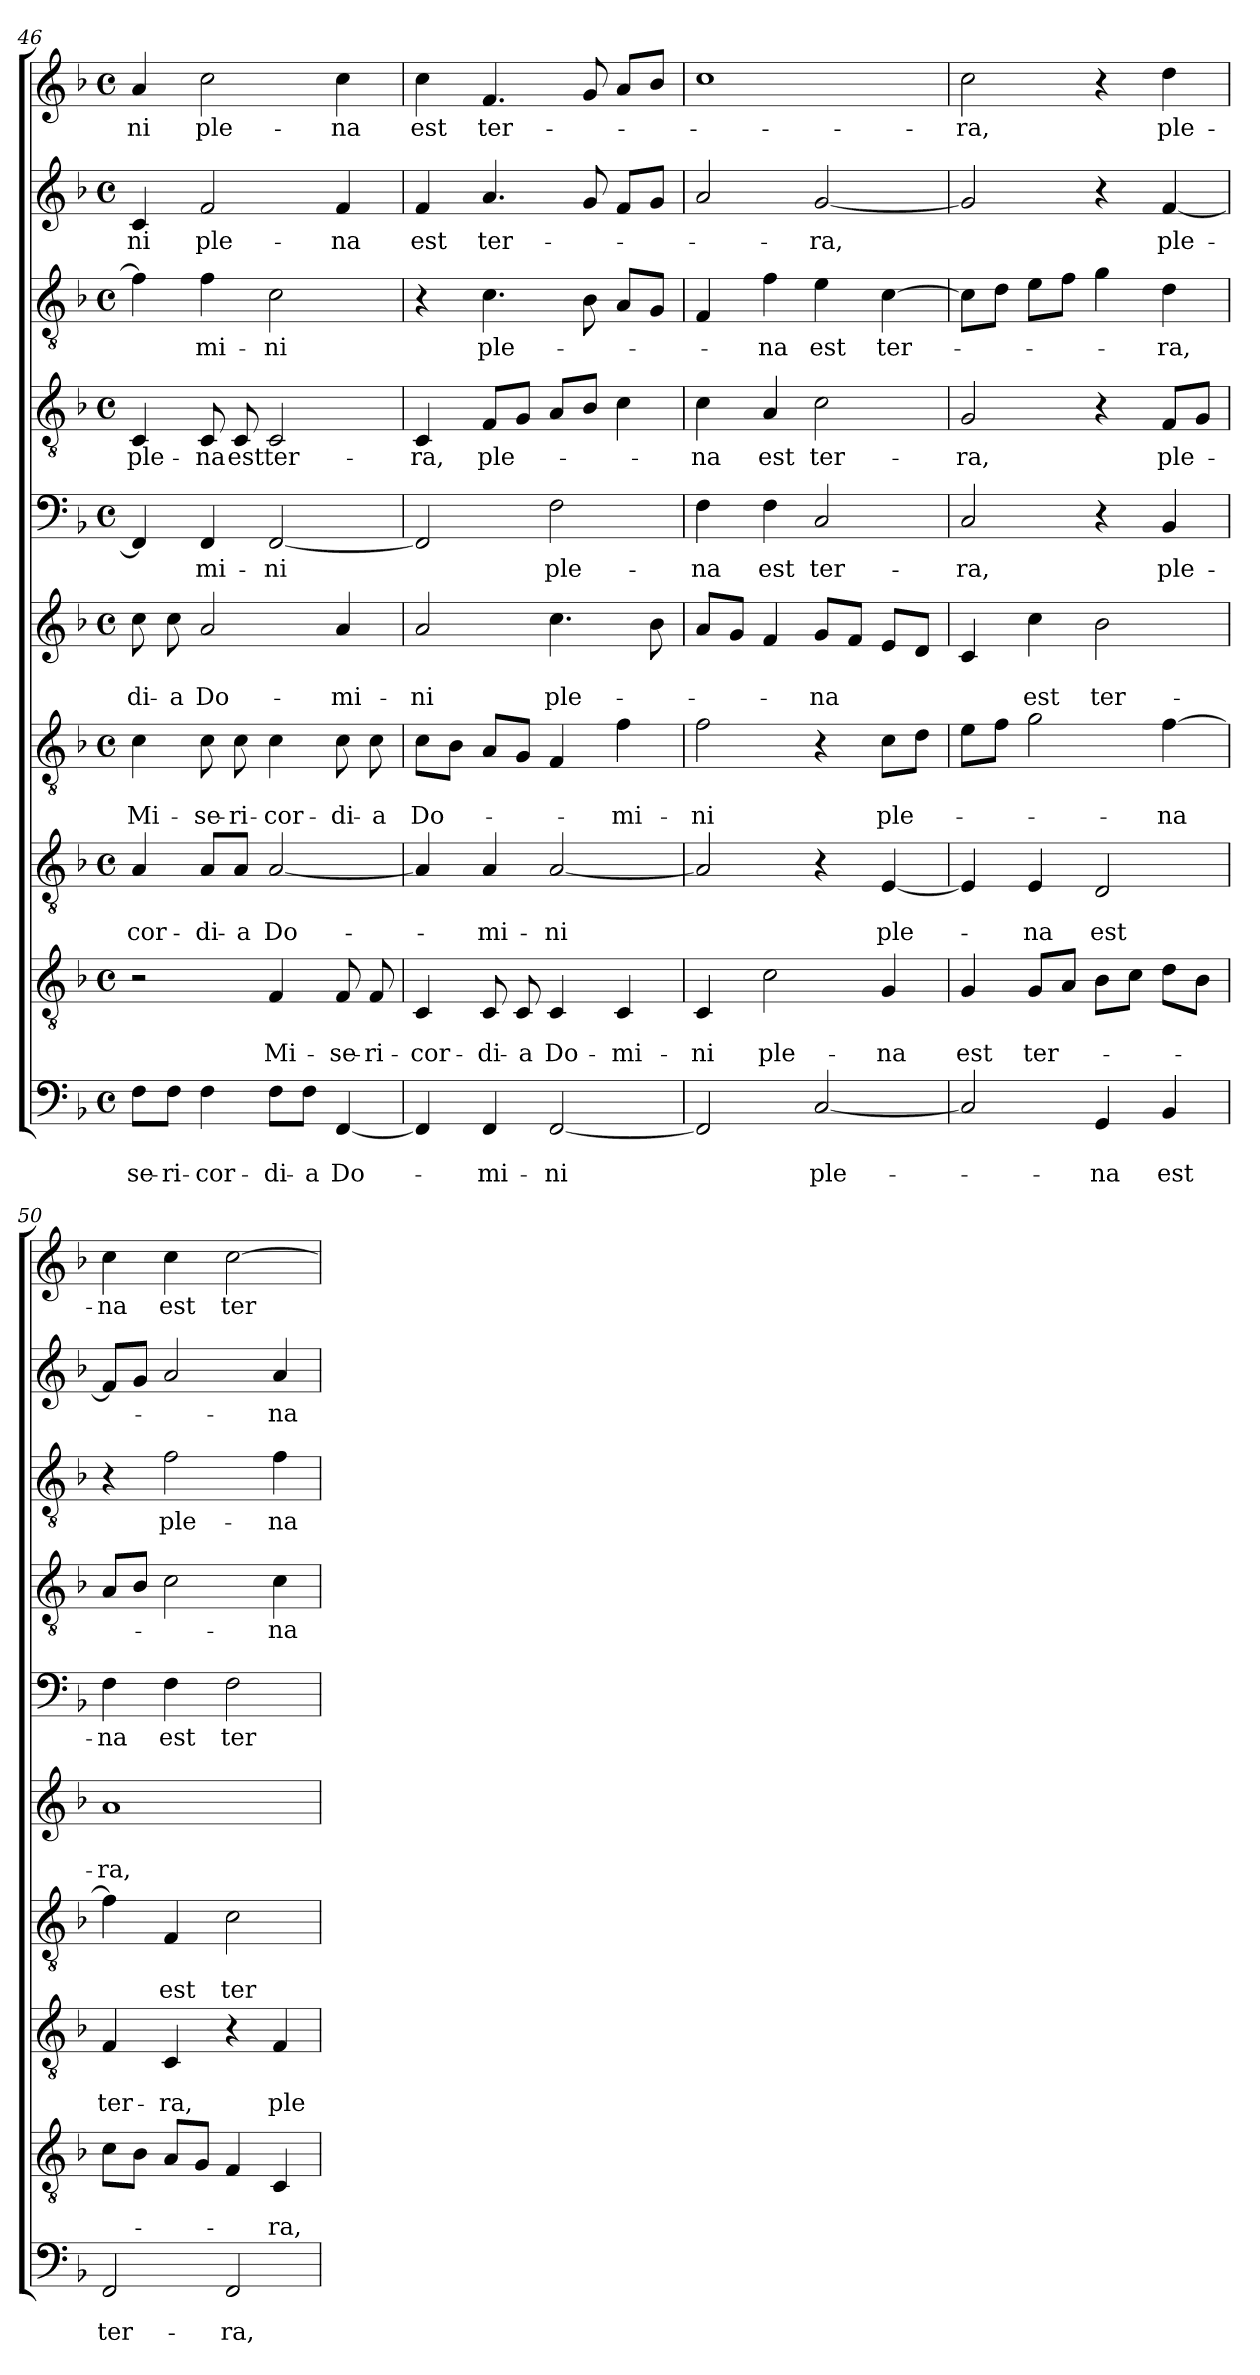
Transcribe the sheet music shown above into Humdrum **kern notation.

**kern	**text	**text	**kern	**text	**text	**kern	**text	**text	**kern	**text	**text	**kern	**text	**text	**kern	**text	**kern	**text	**kern	**text	**kern	**text	**kern	**text
*part10	*part10	*part10	*part9	*part9	*part9	*part8	*part8	*part8	*part7	*part7	*part7	*part6	*part6	*part6	*part5	*part5	*part4	*part4	*part3	*part3	*part2	*part2	*part1	*part1
*staff10	*staff10	*staff10	*staff9	*staff9	*staff9	*staff8	*staff8	*staff8	*staff7	*staff7	*staff7	*staff6	*staff6	*staff6	*staff5	*staff5	*staff4	*staff4	*staff3	*staff3	*staff2	*staff2	*staff1	*staff1
*clefF4	*	*	*clefGv2	*	*	*clefGv2	*	*	*clefGv2	*	*	*clefG2	*	*	*clefF4	*	*clefGv2	*	*clefGv2	*	*clefG2	*	*clefG2	*
*k[b-]	*	*	*k[b-]	*	*	*k[b-]	*	*	*k[b-]	*	*	*k[b-]	*	*	*k[b-]	*	*k[b-]	*	*k[b-]	*	*k[b-]	*	*k[b-]	*
*F:	*	*	*F:	*	*	*F:	*	*	*F:	*	*	*F:	*	*	*F:	*	*F:	*	*F:	*	*F:	*	*F:	*
*M4/4	*	*	*M4/4	*	*	*M4/4	*	*	*M4/4	*	*	*M4/4	*	*	*M4/4	*	*M4/4	*	*M4/4	*	*M4/4	*	*M4/4	*
*met(c)	*	*	*met(c)	*	*	*met(c)	*	*	*met(c)	*	*	*met(c)	*	*	*met(c)	*	*met(c)	*	*met(c)	*	*met(c)	*	*met(c)	*
=46	=46	=46	=46	=46	=46	=46	=46	=46	=46	=46	=46	=46	=46	=46	=46	=46	=46	=46	=46	=46	=46	=46	=46	=46
8F\L	.	-se-	2r	.	.	4A/	.	-cor-	4c\	.	Mi-	8cc\	.	-di-	4FF/]	.	4C/	ple-	4f\]	.	4c/	-ni	4a/	-ni
8F\J	.	-ri-	.	.	.	.	.	.	.	.	.	8cc\	.	-a	.	.	.	.	.	.	.	.	.	.
4F\	.	-cor-	.	.	.	8A/L	.	-di-	8c\	.	-se-	2a/	.	Do-	4FF/	-mi-	8C/	-na	4f\	-mi-	2f/	ple-	2cc\	ple-
.	.	.	.	.	.	8A/J	.	-a	8c\	.	-ri-	.	.	.	.	.	8C/	est	.	.	.	.	.	.
8F\L	.	-di-	4F/	.	Mi-	[2A/	.	Do-	4c\	.	-cor-	.	.	.	[2FF/	-ni	2C/	ter-	2c\	-ni	.	.	.	.
8F\J	.	-a	.	.	.	.	.	.	.	.	.	.	.	.	.	.	.	.	.	.	.	.	.	.
[4FF/	.	Do-	8F/	.	-se-	.	.	.	8c\	.	-di-	4a/	.	-mi-	.	.	.	.	.	.	4f/	-na	4cc\	-na
.	.	.	8F/	.	-ri-	.	.	.	8c\	.	-a	.	.	.	.	.	.	.	.	.	.	.	.	.
=47	=47	=47	=47	=47	=47	=47	=47	=47	=47	=47	=47	=47	=47	=47	=47	=47	=47	=47	=47	=47	=47	=47	=47	=47
4FF/]	.	.	4C/	.	-cor-	4A/]	.	.	8c\L	.	Do-	2a/	.	-ni	2FF/]	.	4C/	-ra,	4r	.	4f/	est	4cc\	est
.	.	.	.	.	.	.	.	.	8B-\J	.	.	.	.	.	.	.	.	.	.	.	.	.	.	.
4FF/	.	-mi-	8C/	.	-di-	4A/	.	-mi-	8A/L	.	.	.	.	.	.	.	8F/L	ple-	4.c\	ple-	4.a/	ter-	4.f/	ter-
.	.	.	8C/	.	-a	.	.	.	8G/J	.	.	.	.	.	.	.	8G/J	.	.	.	.	.	.	.
[2FF/	.	-ni	4C/	.	Do-	[2A/	.	-ni	4F/	.	.	4.cc\	.	ple-	2F\	ple-	8A/L	.	.	.	.	.	.	.
.	.	.	.	.	.	.	.	.	.	.	.	.	.	.	.	.	8B-/J	.	8B-\	.	8g/	.	8g/	.
.	.	.	4C/	.	-mi-	.	.	.	4f\	.	-mi-	.	.	.	.	.	4c\	.	8A/L	.	8f/L	.	8a/L	.
.	.	.	.	.	.	.	.	.	.	.	.	8b-\	.	.	.	.	.	.	8G/J	.	8g/J	.	8b-/J	.
=48	=48	=48	=48	=48	=48	=48	=48	=48	=48	=48	=48	=48	=48	=48	=48	=48	=48	=48	=48	=48	=48	=48	=48	=48
2FF/]	.	.	4C/	.	-ni	2A/]	.	.	2f\	.	-ni	8a/L	.	.	4F\	-na	4c\	-na	4F/	.	2a/	.	1cc	.
.	.	.	.	.	.	.	.	.	.	.	.	8g/J	.	.	.	.	.	.	.	.	.	.	.	.
.	.	.	2c\	.	ple-	.	.	.	.	.	.	4f/	.	.	4F\	est	4A/	est	4f\	-na	.	.	.	.
[2C/	.	ple-	.	.	.	4r	.	.	4r	.	.	8g/L	.	-na	2C/	ter-	2c\	ter-	4e\	est	[2g/	-ra,	.	.
.	.	.	.	.	.	.	.	.	.	.	.	8f/J	.	.	.	.	.	.	.	.	.	.	.	.
.	.	.	4G/	.	-na	[4E/	.	ple-	8c\L	.	ple-	8e/L	.	.	.	.	.	.	[4c\	ter-	.	.	.	.
.	.	.	.	.	.	.	.	.	8d\J	.	.	8d/J	.	.	.	.	.	.	.	.	.	.	.	.
!!LO:PB:g=z
=49	=49	=49	=49	=49	=49	=49	=49	=49	=49	=49	=49	=49	=49	=49	=49	=49	=49	=49	=49	=49	=49	=49	=49	=49
2C/]	.	.	4G/	.	est	4E/]	.	.	8e\L	.	.	4c/	.	.	2C/	-ra,	2G/	-ra,	8c\L]	.	2g/]	.	2cc\	-ra,
.	.	.	.	.	.	.	.	.	8f\J	.	.	.	.	.	.	.	.	.	8d\J	.	.	.	.	.
.	.	.	8G/L	.	ter-	4E/	.	-na	2g\	.	.	4cc\	.	est	.	.	.	.	8e\L	.	.	.	.	.
.	.	.	8A/J	.	.	.	.	.	.	.	.	.	.	.	.	.	.	.	8f\J	.	.	.	.	.
4GG/	.	-na	8B-\L	.	.	2D/	.	est	.	.	.	2b-\	.	ter-	4r	.	4r	.	4g\	.	4r	.	4r	.
.	.	.	8c\J	.	.	.	.	.	.	.	.	.	.	.	.	.	.	.	.	.	.	.	.	.
4BB-/	.	est	8d\L	.	.	.	.	.	[4f\	.	-na	.	.	.	4BB-/	ple-	8F/L	ple-	4d\	-ra,	[4f/	ple-	4dd\	ple-
.	.	.	8B-\J	.	.	.	.	.	.	.	.	.	.	.	.	.	8G/J	.	.	.	.	.	.	.
=50	=50	=50	=50	=50	=50	=50	=50	=50	=50	=50	=50	=50	=50	=50	=50	=50	=50	=50	=50	=50	=50	=50	=50	=50
2FF/	.	ter-	8c\L	.	.	4F/	.	ter-	4f\]	.	.	1a	.	-ra,	4F\	-na	8A/L	.	4r	.	8f/L]	.	4cc\	-na
.	.	.	8B-\J	.	.	.	.	.	.	.	.	.	.	.	.	.	8B-/J	.	.	.	8g/J	.	.	.
.	.	.	8A/L	.	.	4C/	.	-ra,	4F/	.	est	.	.	.	4F\	est	2c\	.	2f\	ple-	2a/	.	4cc\	est
.	.	.	8G/J	.	.	.	.	.	.	.	.	.	.	.	.	.	.	.	.	.	.	.	.	.
2FF/	.	-ra,	4F/	.	.	4r	.	.	2c\	.	ter-	.	.	.	2F\	ter-	.	.	.	.	.	.	[2cc\	ter-
.	.	.	4C/	.	-ra,	4F/	.	ple-	.	.	.	.	.	.	.	.	4c\	-na	4f\	-na	4a/	-na	.	.
=	=	=	=	=	=	=	=	=	=	=	=	=	=	=	=	=	=	=	=	=	=	=	=	=
*-	*-	*-	*-	*-	*-	*-	*-	*-	*-	*-	*-	*-	*-	*-	*-	*-	*-	*-	*-	*-	*-	*-	*-	*-
